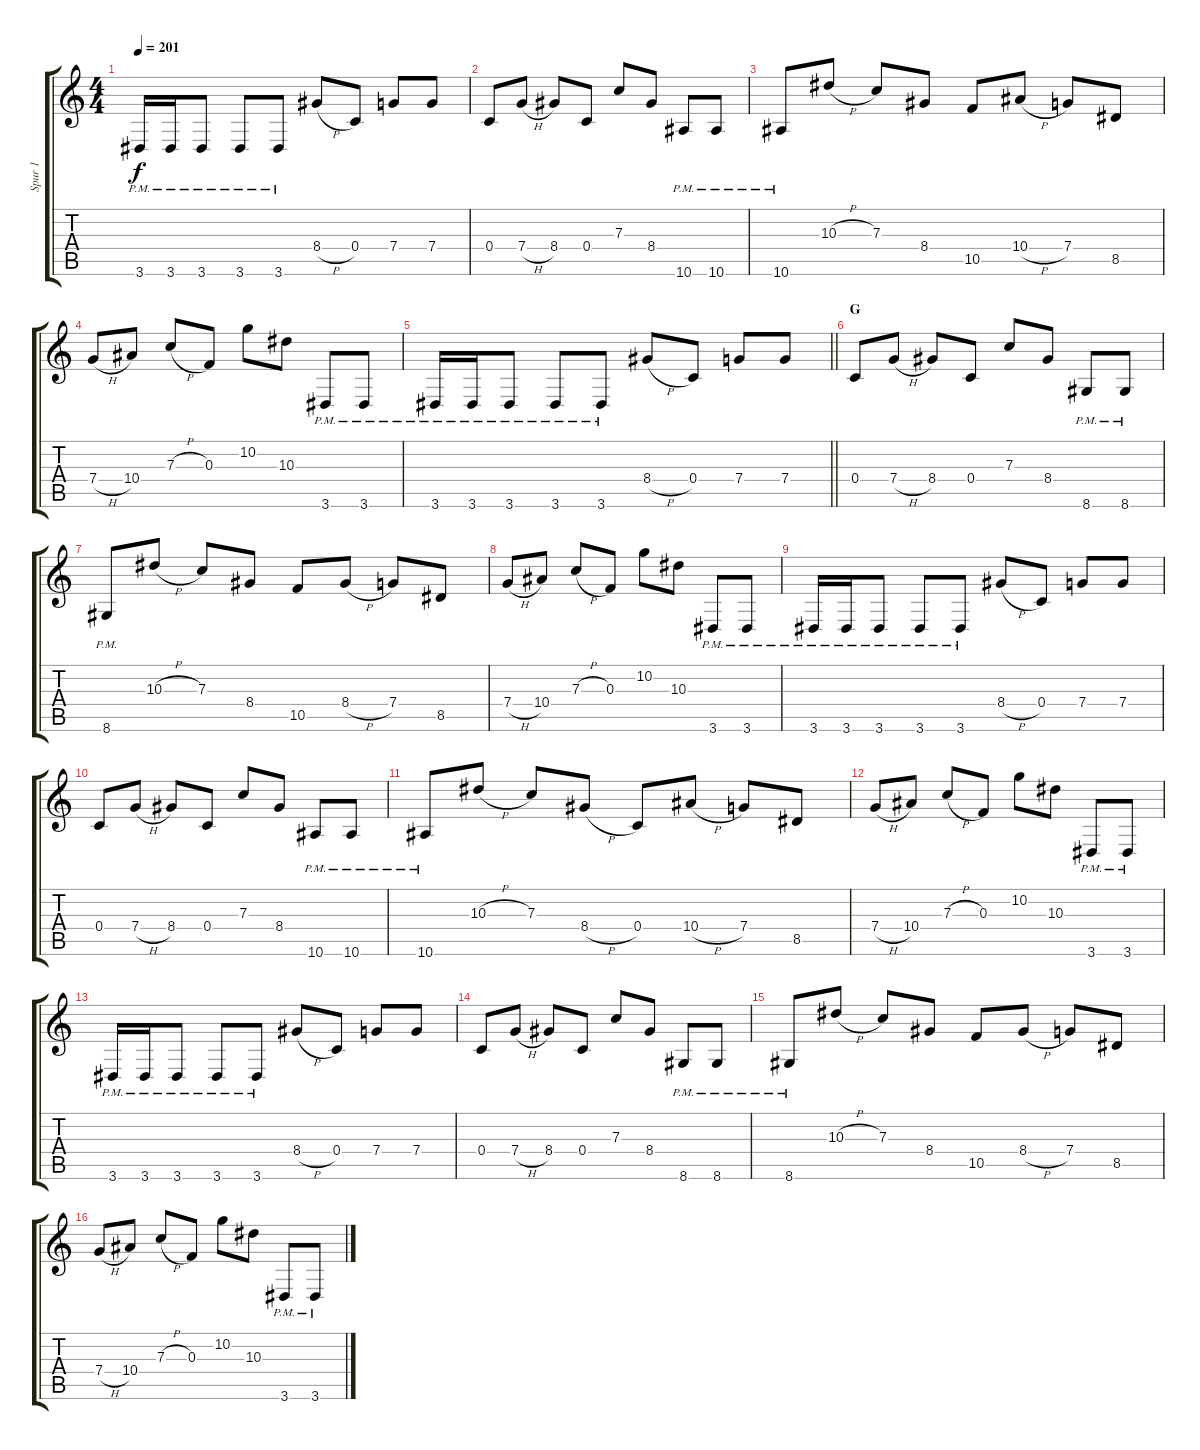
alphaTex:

\track ("Spur 1" "Spur 1") {instrument distortionguitar}
\staff {score tabs}
\tuning (D4 A3 F3 C3 G2 C2) {hide}
\ts (4 4)
\tempo 201
\clef g2
\ks c
3.6{pm}.16{dy f} 3.6{pm}.16 3.6{pm}.8 3.6{pm}.8 3.6{pm}.8 8.4{h}.8 0.4.8 7.4.8 7.4.8 |
0.4.8 7.4{h}.8 8.4.8 0.4.8 7.3.8 8.4.8 10.6{pm}.8 10.6{pm}.8 |
10.6{pm}.8 10.3{h}.8 7.3.8 8.4.8 10.5.8 10.4{h}.8 7.4.8 8.5.8 |
7.4{h}.8 10.4.8 7.3{h}.8 0.3.8 10.2.8 10.3.8 3.6{pm}.8 3.6{pm}.8 |
\barLineRight lightlight
3.6{pm}.16 3.6{pm}.16 3.6{pm}.8 3.6{pm}.8 3.6{pm}.8 8.4{h}.8 0.4.8 7.4.8 7.4.8 |
\section ("" "G")
0.4.8 7.4{h}.8 8.4.8 0.4.8 7.3.8 8.4.8 8.6{pm}.8 8.6{pm}.8 |
8.6{pm}.8 10.3{h}.8 7.3.8 8.4.8 10.5.8 8.4{h}.8 7.4.8 8.5.8 |
7.4{h}.8 10.4.8 7.3{h}.8 0.3.8 10.2.8 10.3.8 3.6{pm}.8 3.6{pm}.8 |
3.6{pm}.16 3.6{pm}.16 3.6{pm}.8 3.6{pm}.8 3.6{pm}.8 8.4{h}.8 0.4.8 7.4.8 7.4.8 |
0.4.8 7.4{h}.8 8.4.8 0.4.8 7.3.8 8.4.8 10.6{pm}.8 10.6{pm}.8 |
10.6{pm}.8 10.3{h}.8 7.3.8 8.4{h}.8 0.4.8 10.4{h}.8 7.4.8 8.5.8 |
7.4{h}.8 10.4.8 7.3{h}.8 0.3.8 10.2.8 10.3.8 3.6{pm}.8 3.6{pm}.8 |
3.6{pm}.16 3.6{pm}.16 3.6{pm}.8 3.6{pm}.8 3.6{pm}.8 8.4{h}.8 0.4.8 7.4.8 7.4.8 |
0.4.8 7.4{h}.8 8.4.8 0.4.8 7.3.8 8.4.8 8.6{pm}.8 8.6{pm}.8 |
8.6{pm}.8 10.3{h}.8 7.3.8 8.4.8 10.5.8 8.4{h}.8 7.4.8 8.5.8 |
7.4{h}.8 10.4.8 7.3{h}.8 0.3.8 10.2.8 10.3.8 3.6{pm}.8 3.6{pm}.8
